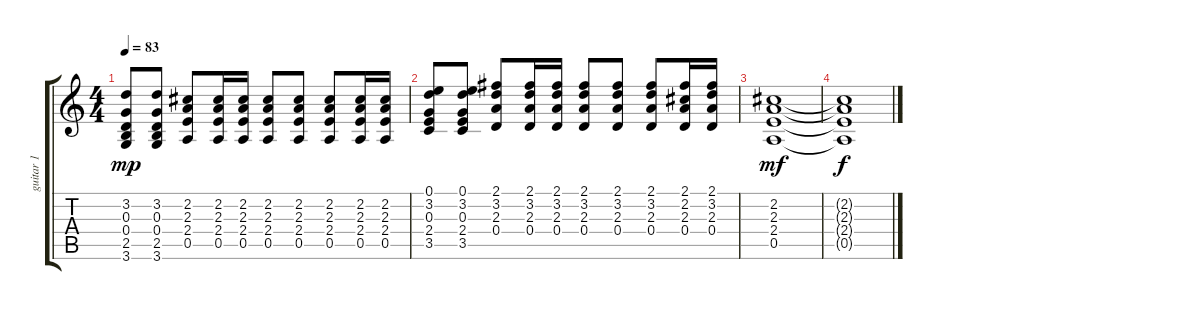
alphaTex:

\track ("guitar 1" "guitar 1") {instrument overdrivenguitar}
\staff {score tabs}
\tuning (E4 B3 G3 D3 A2 E2) {hide}
\ts (4 4)
\tempo 83
\clef g2
\ks c
(3.2 0.3 0.4 2.5 3.6).8{dy mp} (3.2 0.3 0.4 2.5 3.6).8 (2.2 2.3 2.4 0.5).8 (2.2 2.3 2.4 0.5).16 (2.2 2.3 2.4 0.5).16 (2.2 2.3 2.4 0.5).8 (2.2 2.3 2.4 0.5).8 (2.2 2.3 2.4 0.5).8 (2.2 2.3 2.4 0.5).16 (2.2 2.3 2.4 0.5).16 |
(0.1 3.2 0.3 2.4 3.5).8 (0.1 3.2 0.3 2.4 3.5).8 (2.1 3.2 2.3 0.4).8 (2.1 3.2 2.3 0.4).16 (2.1 3.2 2.3 0.4).16 (2.1 3.2 2.3 0.4).8 (2.1 3.2 2.3 0.4).8 (2.1 3.2 2.3 0.4).8 (2.1 2.2 2.3 0.4).16 (2.1 3.2 2.3 0.4).16 |
(2.2 2.3 2.4 0.5).1{dy mf} |
(2.2{t} 2.3{t} 2.4{t} 0.5{t}).1{dy f}
